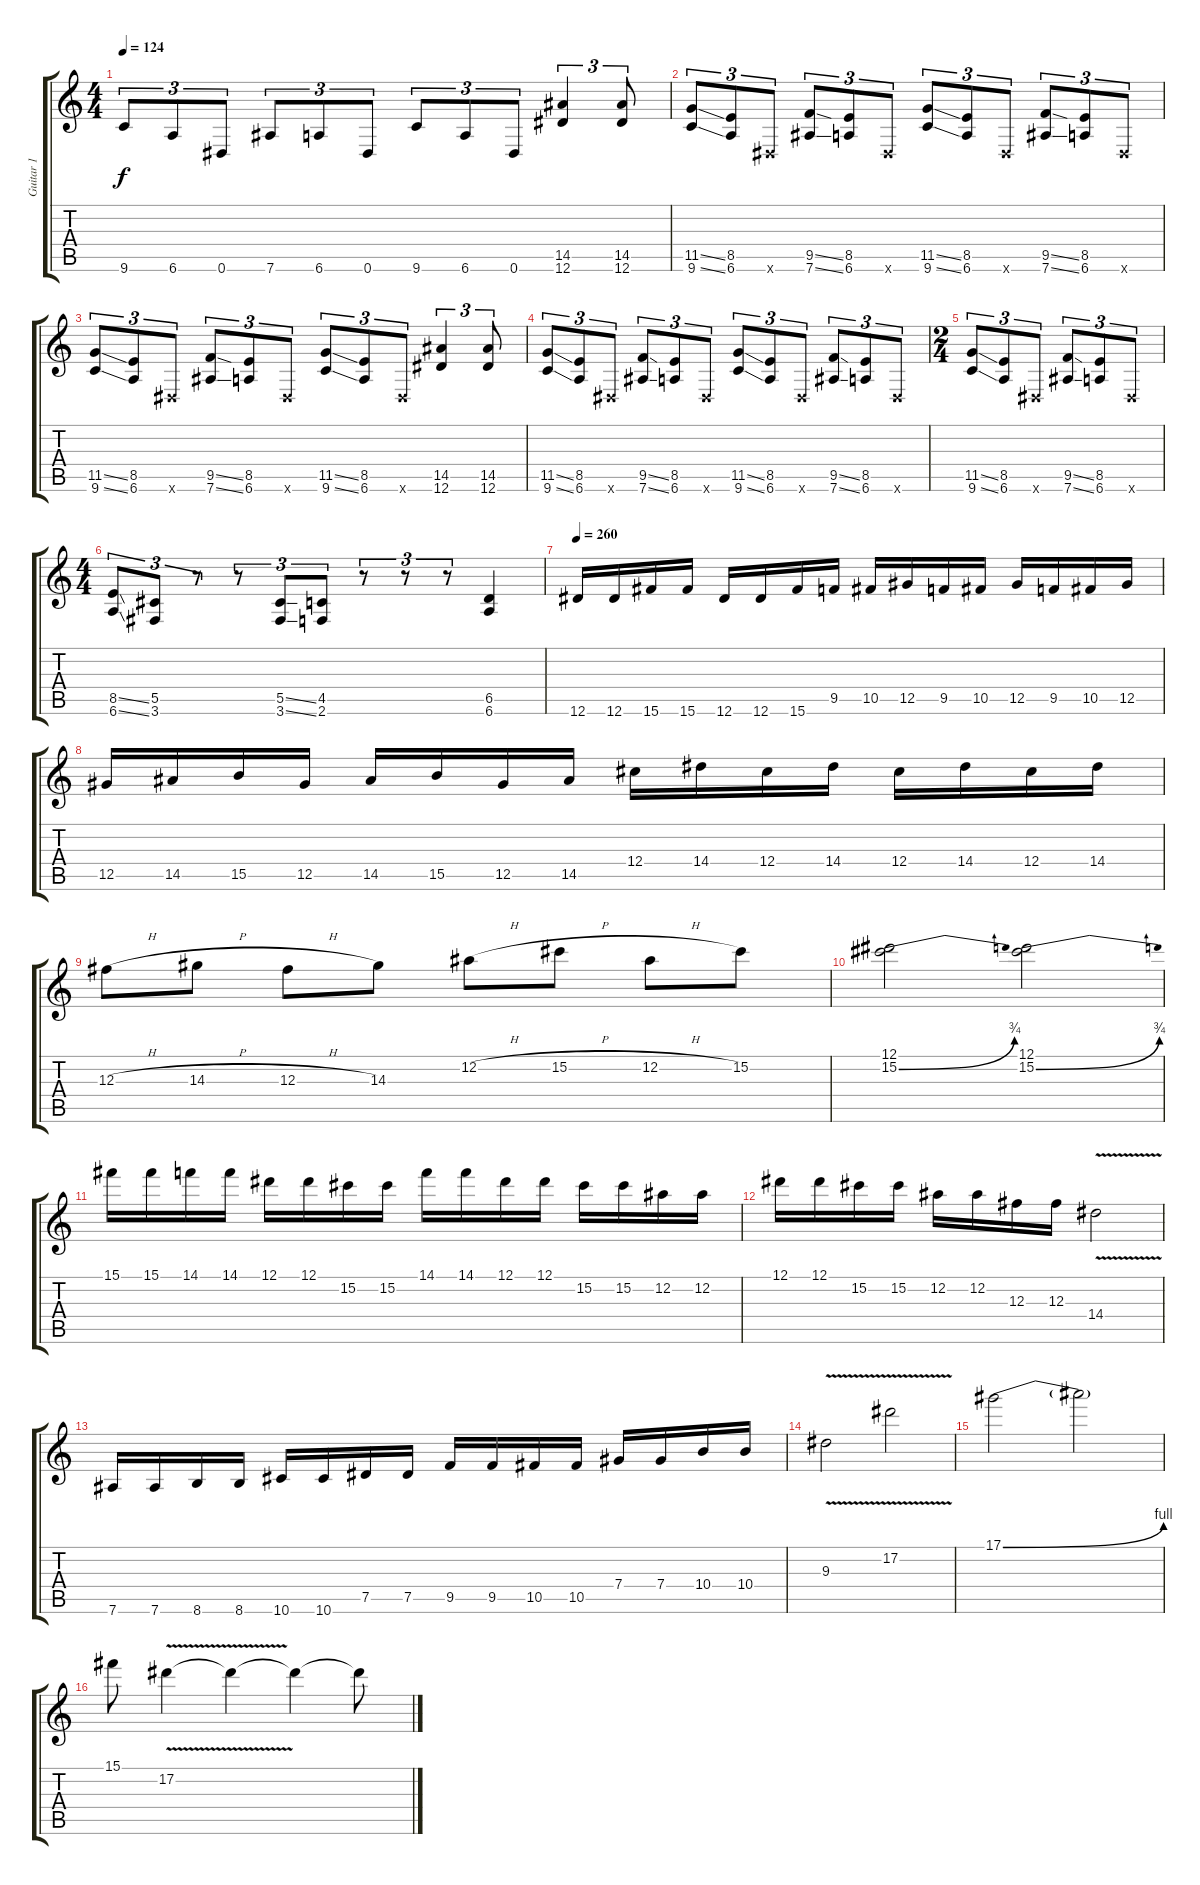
\track ("Guitar 1" "Guitar 1") {instrument distortionguitar}
\staff {score tabs}
\tuning (Eb4 Bb3 Gb3 Db3 Ab2 Eb2) {hide}
\ts (4 4)
\tempo 124
\clef g2
\ks c
9.6.8{tu (3 2) dy f} 6.6.8{tu (3 2)} 0.6.8{tu (3 2)} 7.6.8{tu (3 2)} 6.6.8{tu (3 2)} 0.6.8{tu (3 2)} 9.6.8{tu (3 2)} 6.6.8{tu (3 2)} 0.6.8{tu (3 2)} (14.5 12.6).4{tu (3 2)} (14.5 12.6).8{tu (3 2)} |
(11.5{ss} 9.6{ss}).8{tu (3 2)} (8.5 6.6).8{tu (3 2)} 0.6{x}.8{tu (3 2)} (9.5{ss} 7.6{ss}).8{tu (3 2)} (8.5 6.6).8{tu (3 2)} 0.6{x}.8{tu (3 2)} (11.5{ss} 9.6{ss}).8{tu (3 2)} (8.5 6.6).8{tu (3 2)} 0.6{x}.8{tu (3 2)} (9.5{ss} 7.6{ss}).8{tu (3 2)} (8.5 6.6).8{tu (3 2)} 0.6{x}.8{tu (3 2)} |
(11.5{ss} 9.6{ss}).8{tu (3 2)} (8.5 6.6).8{tu (3 2)} 0.6{x}.8{tu (3 2)} (9.5{ss} 7.6{ss}).8{tu (3 2)} (8.5 6.6).8{tu (3 2)} 0.6{x}.8{tu (3 2)} (11.5{ss} 9.6{ss}).8{tu (3 2)} (8.5 6.6).8{tu (3 2)} 0.6{x}.8{tu (3 2)} (14.5 12.6).4{tu (3 2)} (14.5 12.6).8{tu (3 2)} |
(11.5{ss} 9.6{ss}).8{tu (3 2)} (8.5 6.6).8{tu (3 2)} 0.6{x}.8{tu (3 2)} (9.5{ss} 7.6{ss}).8{tu (3 2)} (8.5 6.6).8{tu (3 2)} 0.6{x}.8{tu (3 2)} (11.5{ss} 9.6{ss}).8{tu (3 2)} (8.5 6.6).8{tu (3 2)} 0.6{x}.8{tu (3 2)} (9.5{ss} 7.6{ss}).8{tu (3 2)} (8.5 6.6).8{tu (3 2)} 0.6{x}.8{tu (3 2)} |
\ts (2 4)
(11.5{ss} 9.6{ss}).8{tu (3 2)} (8.5 6.6).8{tu (3 2)} 0.6{x}.8{tu (3 2)} (9.5{ss} 7.6{ss}).8{tu (3 2)} (8.5 6.6).8{tu (3 2)} 0.6{x}.8{tu (3 2)} |
\ts (4 4)
(8.5{ss} 6.6{ss}).8{tu (3 2)} (5.5 3.6).8{tu (3 2)} r.8{tu (3 2)} r.8{tu (3 2)} (5.5{ss} 3.6{ss}).8{tu (3 2)} (4.5 2.6).8{tu (3 2)} r.8{tu (3 2)} r.8{tu (3 2)} r.8{tu (3 2)} (6.5 6.6).4 |
\tempo 260
12.6.16 12.6.16 15.6.16 15.6.16 12.6.16 12.6.16 15.6.16 9.5.16 10.5.16 12.5.16 9.5.16 10.5.16 12.5.16 9.5.16 10.5.16 12.5.16 |
12.5.16 14.5.16 15.5.16 12.5.16 14.5.16 15.5.16 12.5.16 14.5.16 12.4.16 14.4.16 12.4.16 14.4.16 12.4.16 14.4.16 12.4.16 14.4.16 |
12.3{h}.8 14.3{h}.8 12.3{h}.8 14.3.8 12.2{h}.8 15.2{h}.8 12.2{h}.8 15.2.8 |
(12.1 15.2{be (bend 0 0 60 3)}).2 (12.1 15.2{be (bend 0 0 60 3)}).2 |
15.1.16 15.1.16 14.1.16 14.1.16 12.1.16 12.1.16 15.2.16 15.2.16 14.1.16 14.1.16 12.1.16 12.1.16 15.2.16 15.2.16 12.2.16 12.2.16 |
12.1.16 12.1.16 15.2.16 15.2.16 12.2.16 12.2.16 12.3.16 12.3.16 14.4{v}.2 |
7.6.16 7.6.16 8.6.16 8.6.16 10.6.16 10.6.16 7.5.16 7.5.16 9.5.16 9.5.16 10.5.16 10.5.16 7.4.16 7.4.16 10.4.16 10.4.16 |
9.3{v}.2 17.2{v}.2 |
17.1{be (bend 0 0 60 4)}.2 17.1{t}.2 |
15.1.8 17.2{v}.4 17.2{t}.4 17.2{t}.4 17.2{t}.8
